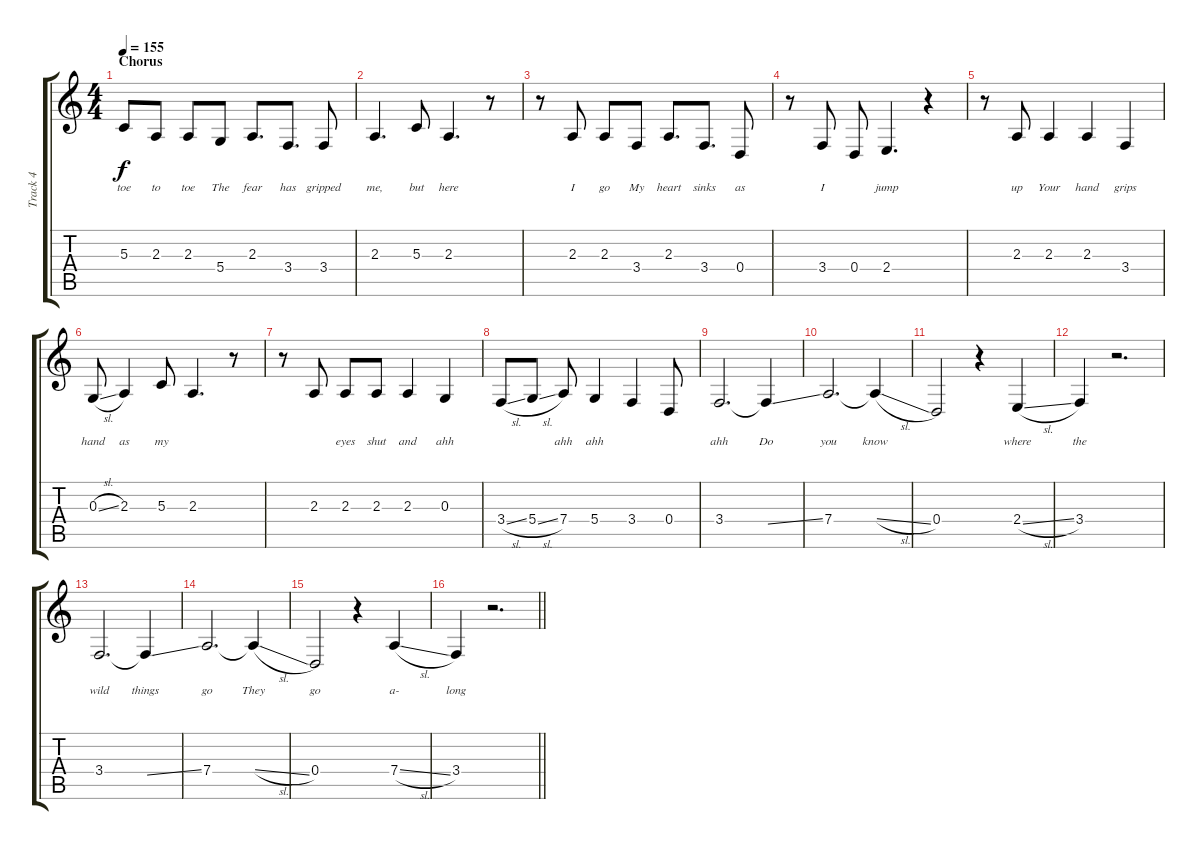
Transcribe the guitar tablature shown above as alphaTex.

\track ("Track 4" "Track 4") {instrument tenorsax}
\staff {score tabs}
\tuning (E4 B3 G3 D3 A2 E2) {hide}
\ts (4 4)
\section ("" "Chorus")
\tempo 155
\clef g2
\ks c
5.3{t}.8{lyrics (0 "toe") lyrics (1 "") lyrics (2 "") lyrics (3 "") lyrics (4 "") dy f} 2.3.8{lyrics (0 "to") lyrics (1 "") lyrics (2 "") lyrics (3 "") lyrics (4 "")} 2.3.8{lyrics (0 "toe") lyrics (1 "") lyrics (2 "") lyrics (3 "") lyrics (4 "")} 5.4.8{lyrics (0 "The") lyrics (1 "") lyrics (2 "") lyrics (3 "") lyrics (4 "")} 2.3.8{d lyrics (0 "fear") lyrics (1 "") lyrics (2 "") lyrics (3 "") lyrics (4 "")} 3.4.8{d lyrics (0 "has") lyrics (1 "") lyrics (2 "") lyrics (3 "") lyrics (4 "")} 3.4.8{lyrics (0 "gripped") lyrics (1 "") lyrics (2 "") lyrics (3 "") lyrics (4 "")} |
2.3.4{d lyrics (0 "me,") lyrics (1 "") lyrics (2 "") lyrics (3 "") lyrics (4 "")} 5.3.8{lyrics (0 "but") lyrics (1 "") lyrics (2 "") lyrics (3 "") lyrics (4 "")} 2.3.4{d lyrics (0 "here") lyrics (1 "") lyrics (2 "") lyrics (3 "") lyrics (4 "")} r.8 |
r.8 2.3.8{lyrics (0 "I") lyrics (1 "") lyrics (2 "") lyrics (3 "") lyrics (4 "")} 2.3.8{lyrics (0 "go") lyrics (1 "") lyrics (2 "") lyrics (3 "") lyrics (4 "")} 3.4.8{lyrics (0 "My") lyrics (1 "") lyrics (2 "") lyrics (3 "") lyrics (4 "")} 2.3.8{d lyrics (0 "heart") lyrics (1 "") lyrics (2 "") lyrics (3 "") lyrics (4 "")} 3.4.8{d lyrics (0 "sinks") lyrics (1 "") lyrics (2 "") lyrics (3 "") lyrics (4 "")} 0.4.8{lyrics (0 "as") lyrics (1 "") lyrics (2 "") lyrics (3 "") lyrics (4 "")} |
r.8 3.4.8{lyrics (0 "I") lyrics (1 "") lyrics (2 "") lyrics (3 "") lyrics (4 "")} 0.4.8{lyrics (0 "") lyrics (1 "") lyrics (2 "") lyrics (3 "") lyrics (4 "")} 2.4.4{d lyrics (0 "jump") lyrics (1 "") lyrics (2 "") lyrics (3 "") lyrics (4 "")} r.4 |
r.8 2.3.8{lyrics (0 "up") lyrics (1 "") lyrics (2 "") lyrics (3 "") lyrics (4 "")} 2.3.4{lyrics (0 "Your") lyrics (1 "") lyrics (2 "") lyrics (3 "") lyrics (4 "")} 2.3.4{lyrics (0 "hand") lyrics (1 "") lyrics (2 "") lyrics (3 "") lyrics (4 "")} 3.4.4{lyrics (0 "grips") lyrics (1 "") lyrics (2 "") lyrics (3 "") lyrics (4 "")} |
0.3{sl}.8{lyrics (0 "hand") lyrics (1 "") lyrics (2 "") lyrics (3 "") lyrics (4 "")} 2.3.4{lyrics (0 "as") lyrics (1 "") lyrics (2 "") lyrics (3 "") lyrics (4 "")} 5.3.8{lyrics (0 "my") lyrics (1 "") lyrics (2 "") lyrics (3 "") lyrics (4 "")} 2.3.4{d lyrics (0 "") lyrics (1 "") lyrics (2 "") lyrics (3 "") lyrics (4 "")} r.8 |
r.8 2.3.8{lyrics (0 "") lyrics (1 "") lyrics (2 "") lyrics (3 "") lyrics (4 "")} 2.3.8{lyrics (0 "eyes") lyrics (1 "") lyrics (2 "") lyrics (3 "") lyrics (4 "")} 2.3.8{lyrics (0 "shut") lyrics (1 "") lyrics (2 "") lyrics (3 "") lyrics (4 "")} 2.3.4{lyrics (0 "and") lyrics (1 "") lyrics (2 "") lyrics (3 "") lyrics (4 "")} 0.3.4{lyrics (0 "ahh") lyrics (1 "") lyrics (2 "") lyrics (3 "") lyrics (4 "")} |
3.4{sl}.8{lyrics (0 "") lyrics (1 "") lyrics (2 "") lyrics (3 "") lyrics (4 "")} 5.4{sl}.8{lyrics (0 "") lyrics (1 "") lyrics (2 "") lyrics (3 "") lyrics (4 "")} 7.4.8{lyrics (0 "ahh") lyrics (1 "") lyrics (2 "") lyrics (3 "") lyrics (4 "")} 5.4.4{lyrics (0 "ahh") lyrics (1 "") lyrics (2 "") lyrics (3 "") lyrics (4 "")} 3.4.4{lyrics (0 "") lyrics (1 "") lyrics (2 "") lyrics (3 "") lyrics (4 "")} 0.4.8{lyrics (0 "") lyrics (1 "") lyrics (2 "") lyrics (3 "") lyrics (4 "")} |
3.4.2{d lyrics (0 "ahh") lyrics (1 "") lyrics (2 "") lyrics (3 "") lyrics (4 "")} 3.4{ss t}.4{lyrics (0 "Do") lyrics (1 "") lyrics (2 "") lyrics (3 "") lyrics (4 "")} |
7.4.2{d lyrics (0 "you") lyrics (1 "") lyrics (2 "") lyrics (3 "") lyrics (4 "")} 7.4{sl t}.4{lyrics (0 "know") lyrics (1 "") lyrics (2 "") lyrics (3 "") lyrics (4 "")} |
0.4.2{lyrics (0 "") lyrics (1 "") lyrics (2 "") lyrics (3 "") lyrics (4 "")} r.4 2.4{sl}.4{lyrics (0 "where") lyrics (1 "") lyrics (2 "") lyrics (3 "") lyrics (4 "")} |
3.4.4{lyrics (0 "the") lyrics (1 "") lyrics (2 "") lyrics (3 "") lyrics (4 "")} r.2{d} |
3.4.2{d lyrics (0 "wild") lyrics (1 "") lyrics (2 "") lyrics (3 "") lyrics (4 "")} 3.4{ss t}.4{lyrics (0 "things") lyrics (1 "") lyrics (2 "") lyrics (3 "") lyrics (4 "")} |
7.4.2{d lyrics (0 "go") lyrics (1 "") lyrics (2 "") lyrics (3 "") lyrics (4 "")} 7.4{sl t}.4{lyrics (0 "They") lyrics (1 "") lyrics (2 "") lyrics (3 "") lyrics (4 "")} |
0.4.2{lyrics (0 "go") lyrics (1 "") lyrics (2 "") lyrics (3 "") lyrics (4 "")} r.4 7.4{sl}.4{lyrics (0 "a-") lyrics (1 "") lyrics (2 "") lyrics (3 "") lyrics (4 "")} |
\barLineRight lightlight
3.4.4{lyrics (0 "long") lyrics (1 "") lyrics (2 "") lyrics (3 "") lyrics (4 "")} r.2{d}
